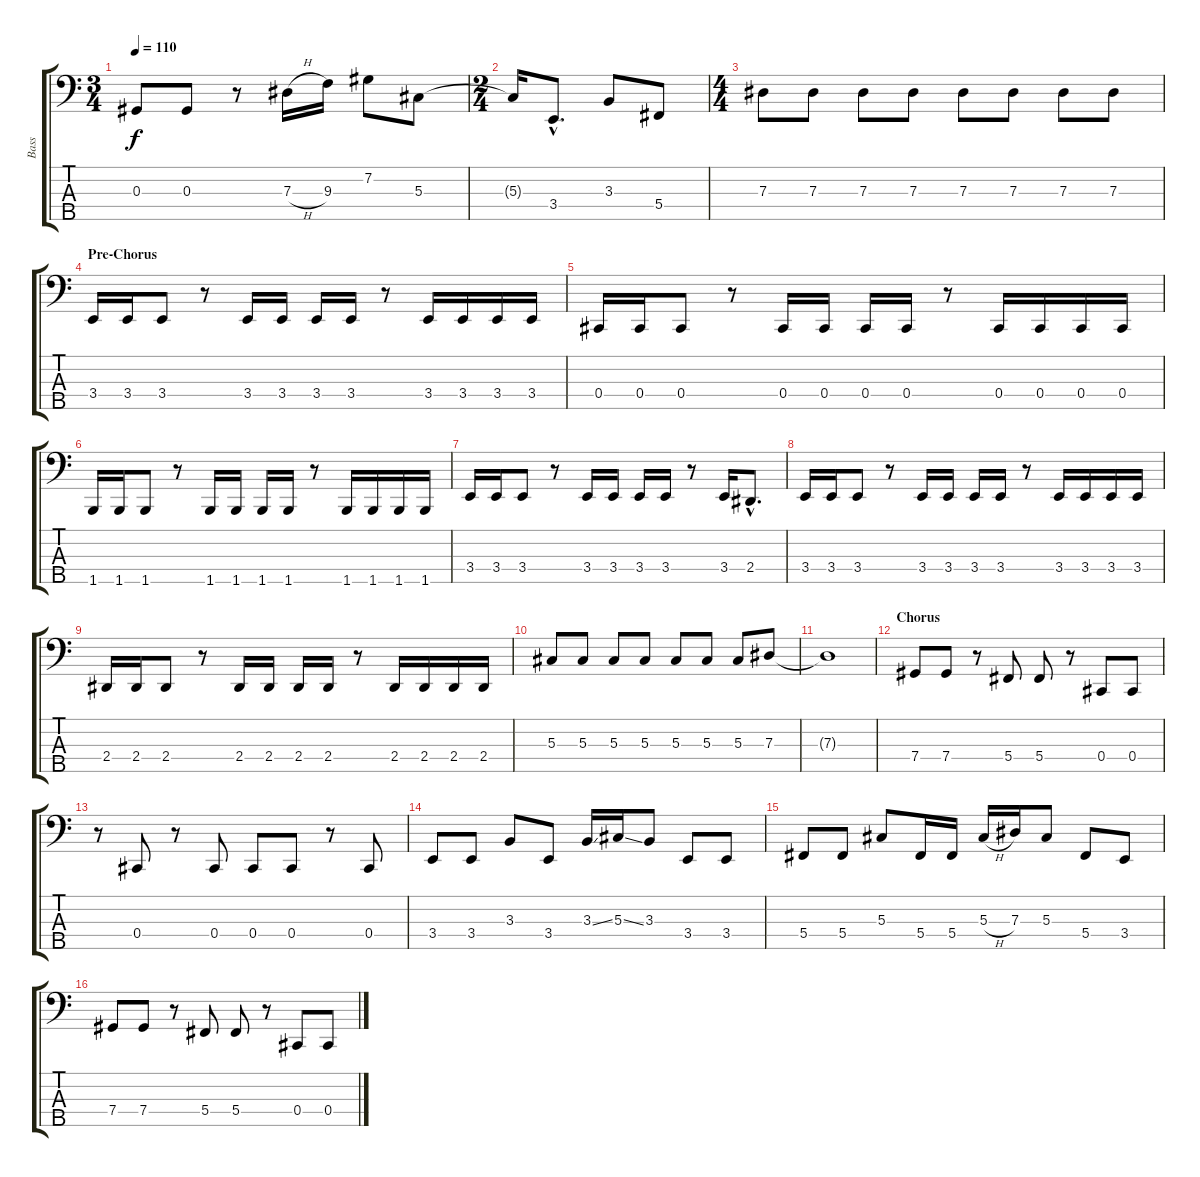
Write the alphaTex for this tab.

\track ("Bass" "Bass") {instrument slapbass1}
\staff {score tabs}
\tuning (Gb2 Db2 Ab1 Db1 Bb0) {hide}
\ts (3 4)
\tempo 110
\clef f4
\ks c
0.3.8{dy f} 0.3.8 r.8 7.3{h}.16 9.3.16 7.2.8 5.3.8 |
\ts (2 4)
5.3{t}.16 3.4{hac}.8{d} 3.3.8 5.4.8 |
\ts (4 4)
7.3.8 7.3.8 7.3.8 7.3.8 7.3.8 7.3.8 7.3.8 7.3.8 |
\section ("" "Pre-Chorus")
3.4.16 3.4.16 3.4.8 r.8 3.4.16 3.4.16 3.4.16 3.4.16 r.8 3.4.16 3.4.16 3.4.16 3.4.16 |
0.4.16 0.4.16 0.4.8 r.8 0.4.16 0.4.16 0.4.16 0.4.16 r.8 0.4.16 0.4.16 0.4.16 0.4.16 |
1.5.16 1.5.16 1.5.8 r.8 1.5.16 1.5.16 1.5.16 1.5.16 r.8 1.5.16 1.5.16 1.5.16 1.5.16 |
3.4.16 3.4.16 3.4.8 r.8 3.4.16 3.4.16 3.4.16 3.4.16 r.8 3.4.16 2.4{hac}.8{d} |
3.4.16 3.4.16 3.4.8 r.8 3.4.16 3.4.16 3.4.16 3.4.16 r.8 3.4.16 3.4.16 3.4.16 3.4.16 |
2.4.16 2.4.16 2.4.8 r.8 2.4.16 2.4.16 2.4.16 2.4.16 r.8 2.4.16 2.4.16 2.4.16 2.4.16 |
5.3.8 5.3.8 5.3.8 5.3.8 5.3.8 5.3.8 5.3.8 7.3.8 |
7.3{t}.1 |
\section ("" "Chorus")
7.4.8 7.4.8 r.8 5.4.8 5.4.8 r.8 0.4.8 0.4.8 |
r.8 0.4.8 r.8 0.4.8 0.4.8 0.4.8 r.8 0.4.8 |
3.4.8 3.4.8 3.3.8 3.4.8 3.3{ss}.16 5.3{ss}.16 3.3.8 3.4.8 3.4.8 |
5.4.8 5.4.8 5.3.8 5.4.16 5.4.16 5.3{h}.16 7.3.16 5.3.8 5.4.8 3.4.8 |
7.4.8 7.4.8 r.8 5.4.8 5.4.8 r.8 0.4.8 0.4.8
